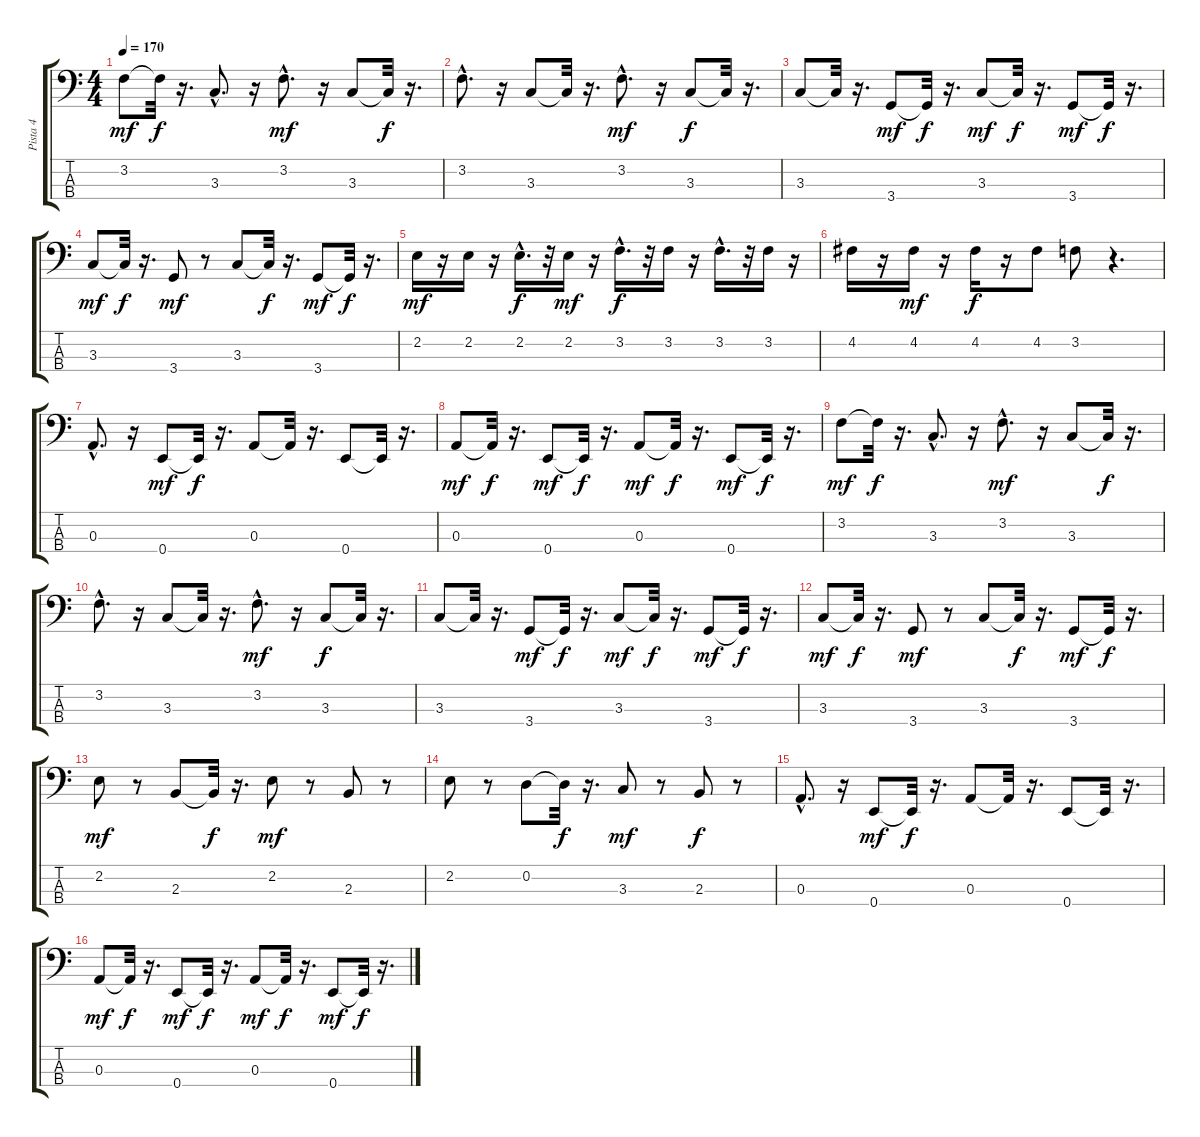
\track ("Pista 4" "Pista 4") {instrument electricbassfinger}
\staff {score tabs}
\tuning (G2 D2 A1 E1) {hide}
\ts (4 4)
\tempo 170
\clef f4
\ks c
3.2.8{dy mf} 3.2{t}.32{dy f} r.16{d} 3.3{hac}.8{d} r.16 3.2{hac}.8{d dy mf} r.16 3.3.8 3.3{t}.32{dy f} r.16{d} |
3.2{hac}.8{d} r.16 3.3.8 3.3{t}.32 r.16{d} 3.2{hac}.8{d dy mf} r.16 3.3.8{dy f} 3.3{t}.32 r.16{d} |
3.3.8 3.3{t}.32 r.16{d} 3.4.8{dy mf} 3.4{t}.32{dy f} r.16{d} 3.3.8{dy mf} 3.3{t}.32{dy f} r.16{d} 3.4.8{dy mf} 3.4{t}.32{dy f} r.16{d} |
3.3.8{dy mf} 3.3{t}.32{dy f} r.16{d} 3.4.8{dy mf} r.8 3.3.8 3.3{t}.32{dy f} r.16{d} 3.4.8{dy mf} 3.4{t}.32{dy f} r.16{d} |
2.2.16{dy mf} r.16 2.2.16 r.16 2.2{hac}.16{d dy f} r.32 2.2.16{dy mf} r.16 3.2{hac}.16{d dy f} r.32 3.2.16 r.16 3.2{hac}.16{d} r.32 3.2.16 r.16 |
4.2.16 r.16 4.2.16{dy mf} r.16 4.2.16{dy f} r.16 4.2.8 3.2.8 r.4{d} |
0.3{hac}.8{d} r.16 0.4.8{dy mf} 0.4{t}.32{dy f} r.16{d} 0.3.8 0.3{t}.32 r.16{d} 0.4.8 0.4{t}.32 r.16{d} |
0.3.8{dy mf} 0.3{t}.32{dy f} r.16{d} 0.4.8{dy mf} 0.4{t}.32{dy f} r.16{d} 0.3.8{dy mf} 0.3{t}.32{dy f} r.16{d} 0.4.8{dy mf} 0.4{t}.32{dy f} r.16{d} |
3.2.8{dy mf} 3.2{t}.32{dy f} r.16{d} 3.3{hac}.8{d} r.16 3.2{hac}.8{d dy mf} r.16 3.3.8 3.3{t}.32{dy f} r.16{d} |
3.2{hac}.8{d} r.16 3.3.8 3.3{t}.32 r.16{d} 3.2{hac}.8{d dy mf} r.16 3.3.8{dy f} 3.3{t}.32 r.16{d} |
3.3.8 3.3{t}.32 r.16{d} 3.4.8{dy mf} 3.4{t}.32{dy f} r.16{d} 3.3.8{dy mf} 3.3{t}.32{dy f} r.16{d} 3.4.8{dy mf} 3.4{t}.32{dy f} r.16{d} |
3.3.8{dy mf} 3.3{t}.32{dy f} r.16{d} 3.4.8{dy mf} r.8 3.3.8 3.3{t}.32{dy f} r.16{d} 3.4.8{dy mf} 3.4{t}.32{dy f} r.16{d} |
2.2.8{dy mf} r.8 2.3.8 2.3{t}.32{dy f} r.16{d} 2.2.8{dy mf} r.8 2.3.8 r.8 |
2.2.8 r.8 0.2.8 0.2{t}.32{dy f} r.16{d} 3.3.8{dy mf} r.8 2.3.8{dy f} r.8 |
0.3{hac}.8{d} r.16 0.4.8{dy mf} 0.4{t}.32{dy f} r.16{d} 0.3.8 0.3{t}.32 r.16{d} 0.4.8 0.4{t}.32 r.16{d} |
0.3.8{dy mf} 0.3{t}.32{dy f} r.16{d} 0.4.8{dy mf} 0.4{t}.32{dy f} r.16{d} 0.3.8{dy mf} 0.3{t}.32{dy f} r.16{d} 0.4.8{dy mf} 0.4{t}.32{dy f} r.16{d}
